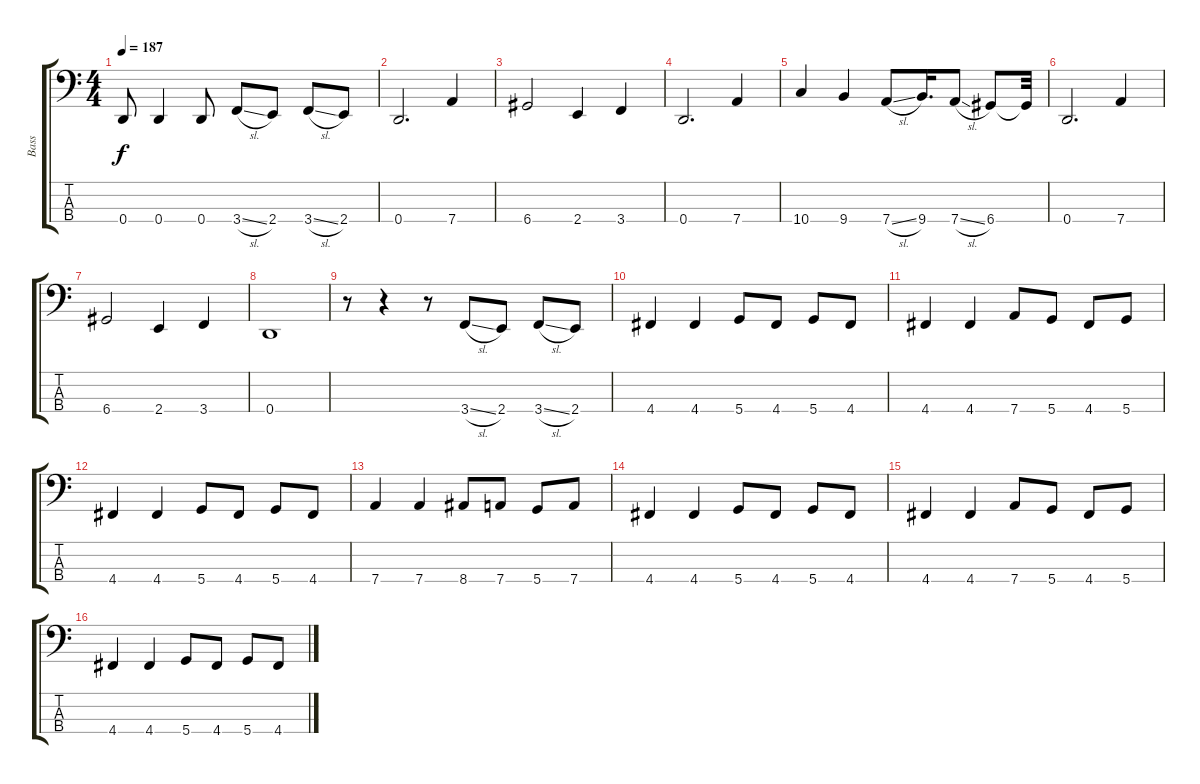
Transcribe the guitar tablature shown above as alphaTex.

\track ("Bass" "Bass") {instrument electricbassfinger}
\staff {score tabs}
\tuning (G2 D2 A1 D1) {hide}
\ts (4 4)
\tempo 187
\clef f4
\ks c
0.4.8{dy f} 0.4.4 0.4.8 3.4{sl}.8 2.4.8 3.4{sl}.8 2.4.8 |
0.4.2{d} 7.4.4 |
6.4.2 2.4.4 3.4.4 |
0.4.2{d} 7.4.4 |
10.4.4 9.4.4 7.4{sl}.8 9.4.16{d} 7.4{sl}.8 6.4.8 6.4{t}.32 |
0.4.2{d} 7.4.4 |
6.4.2 2.4.4 3.4.4 |
0.4.1 |
r.8 r.4 r.8 3.4{sl}.8 2.4.8 3.4{sl}.8 2.4.8 |
4.4.4 4.4.4 5.4.8 4.4.8 5.4.8 4.4.8 |
4.4.4 4.4.4 7.4.8 5.4.8 4.4.8 5.4.8 |
4.4.4 4.4.4 5.4.8 4.4.8 5.4.8 4.4.8 |
7.4.4 7.4.4 8.4.8 7.4.8 5.4.8 7.4.8 |
4.4.4 4.4.4 5.4.8 4.4.8 5.4.8 4.4.8 |
4.4.4 4.4.4 7.4.8 5.4.8 4.4.8 5.4.8 |
4.4.4 4.4.4 5.4.8 4.4.8 5.4.8 4.4.8
